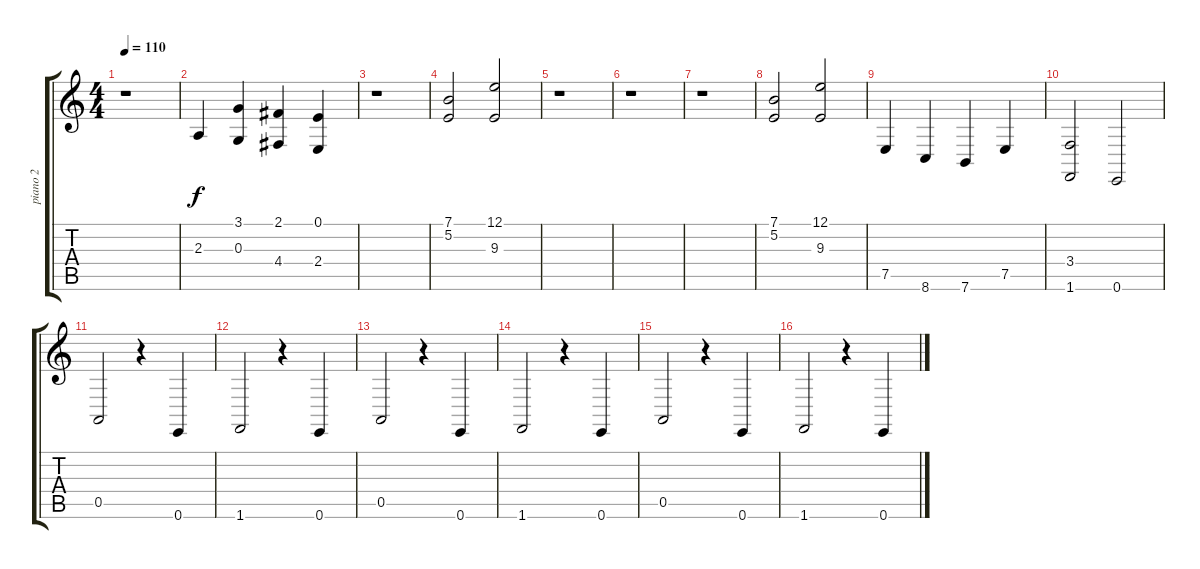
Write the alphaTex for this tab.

\track ("piano 2" "piano 2") {instrument acousticgrandpiano}
\staff {score tabs}
\tuning (E4 B3 G3 D3 A2 E2) {hide}
\ts (4 4)
\tempo 110
\clef g2
\ks c
r.1{dy f instrument acousticgrandpiano} |
2.3.4 (3.1 0.3).4 (2.1 4.4).4 (0.1 2.4).4 |
r.1 |
(7.1 5.2).2 (12.1 9.3).2 |
r.1 |
r.1 |
r.1 |
(7.1 5.2).2 (12.1 9.3).2 |
7.5.4 8.6.4 7.6.4 7.5.4 |
(3.4 1.6).2 0.6.2 |
0.5.2 r.4 0.6.4 |
1.6.2 r.4 0.6.4 |
0.5.2 r.4 0.6.4 |
1.6.2 r.4 0.6.4 |
0.5.2 r.4 0.6.4 |
1.6.2 r.4 0.6.4
